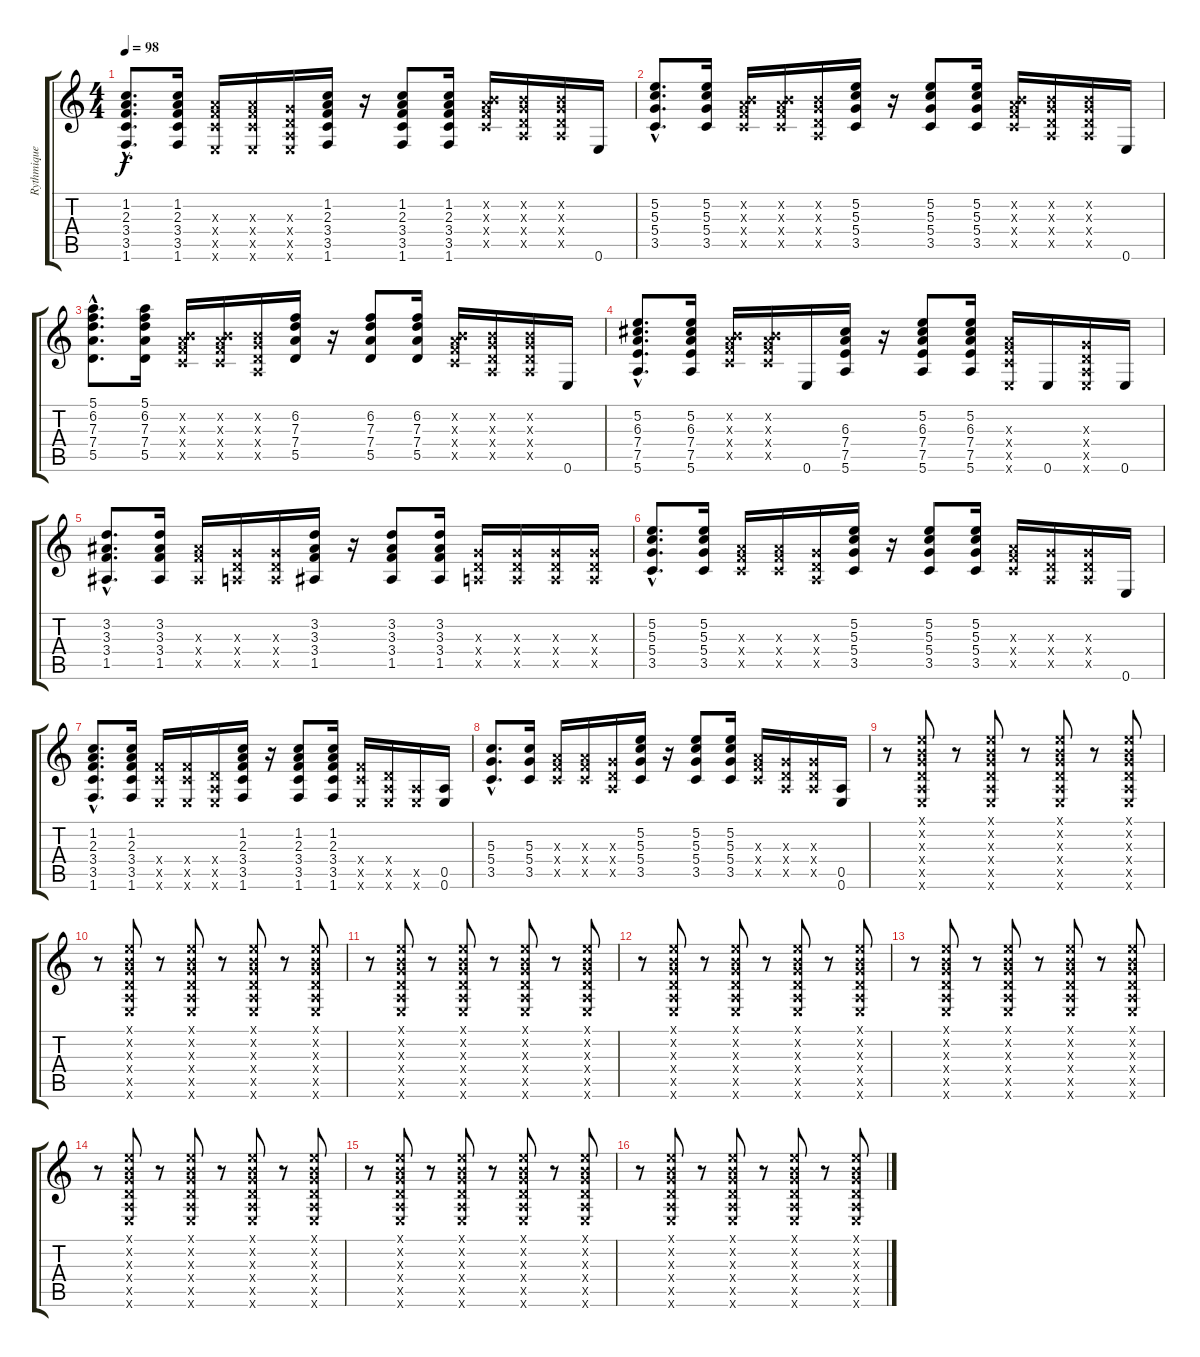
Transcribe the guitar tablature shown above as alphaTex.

\track ("Rythmique" "Rythmique") {instrument acousticguitarnylon}
\staff {score tabs}
\tuning (E4 B3 G3 D3 A2 E2) {hide}
\ts (4 4)
\tempo 98
\clef g2
\ks c
(1.2{hac} 2.3{hac} 3.4{hac} 3.5{hac} 1.6{hac}).8{d dy f} (1.2 2.3 3.4 3.5 1.6).16 (2.3{x} 3.4{x} 3.5{x} 0.6{x}).16 (2.3{x} 3.4{x} 3.5{x} 0.6{x}).16 (0.3{x} 0.4{x} 0.5{x} 0.6{x}).16 (1.2 2.3 3.4 3.5 1.6).16 r.16 (1.2 2.3 3.4 3.5 1.6).8 (1.2 2.3 3.4 3.5 1.6).16 (0.2{x} 2.3{x} 3.4{x} 3.5{x}).16 (0.2{x} 0.3{x} 0.4{x} 0.5{x}).16 (0.2{x} 0.3{x} 0.4{x} 0.5{x}).16 0.6.16 |
(5.2{hac} 5.3{hac} 5.4{hac} 3.5{hac}).8{d} (5.2 5.3 5.4 3.5).16 (0.2{x} 2.3{x} 3.4{x} 3.5{x}).16 (0.2{x} 2.3{x} 3.4{x} 3.5{x}).16 (0.2{x} 0.3{x} 0.4{x} 0.5{x}).16 (5.2 5.3 5.4 3.5).16 r.16 (5.2 5.3 5.4 3.5).8 (5.2 5.3 5.4 3.5).16 (0.2{x} 2.3{x} 3.4{x} 3.5{x}).16 (0.2{x} 0.3{x} 0.4{x} 0.5{x}).16 (0.2{x} 0.3{x} 0.4{x} 0.5{x}).16 0.6.16 |
(5.1{hac} 6.2{hac} 7.3{hac} 7.4{hac} 5.5{hac}).8{d} (5.1 6.2 7.3 7.4 5.5).16 (0.2{x} 2.3{x} 3.4{x} 3.5{x}).16 (0.2{x} 2.3{x} 3.4{x} 3.5{x}).16 (0.2{x} 0.3{x} 0.4{x} 0.5{x}).16 (6.2 7.3 7.4 5.5).16 r.16 (6.2 7.3 7.4 5.5).8 (6.2 7.3 7.4 5.5).16 (0.2{x} 2.3{x} 3.4{x} 3.5{x}).16 (0.2{x} 0.3{x} 0.4{x} 0.5{x}).16 (0.2{x} 0.3{x} 0.4{x} 0.5{x}).16 0.6.16 |
(5.2{hac} 6.3{hac} 7.4{hac} 7.5{hac} 5.6{hac}).8{d} (5.2 6.3 7.4 7.5 5.6).16 (0.2{x} 2.3{x} 3.4{x} 3.5{x}).16 (0.2{x} 2.3{x} 3.4{x} 3.5{x}).16 0.6.16 (6.3 7.4 7.5 5.6).16 r.16 (5.2 6.3 7.4 7.5 5.6).8 (5.2 6.3 7.4 7.5 5.6).16 (2.3{x} 3.4{x} 3.5{x} 0.6{x}).16 0.6.16 (0.3{x} 0.4{x} 0.5{x} 0.6{x}).16 0.6.16 |
(3.2{hac} 3.3{hac} 3.4{hac} 1.5{hac}).8{d} (3.2 3.3 3.4 1.5).16 (3.3{x} 3.4{x} 1.5{x}).16 (0.3{x} 0.4{x} 0.5{x}).16 (0.3{x} 0.4{x} 0.5{x}).16 (3.2 3.3 3.4 1.5).16 r.16 (3.2 3.3 3.4 1.5).8 (3.2 3.3 3.4 1.5).16 (0.3{x} 0.4{x} 0.5{x}).16 (0.3{x} 0.4{x} 0.5{x}).16 (0.3{x} 0.4{x} 0.5{x}).16 (0.3{x} 0.4{x} 0.5{x}).16 |
(5.2{hac} 5.3{hac} 5.4{hac} 3.5{hac}).8{d} (5.2 5.3 5.4 3.5).16 (2.3{x} 3.4{x} 3.5{x}).16 (2.3{x} 3.4{x} 3.5{x}).16 (0.3{x} 0.4{x} 0.5{x}).16 (5.2 5.3 5.4 3.5).16 r.16 (5.2 5.3 5.4 3.5).8 (5.2 5.3 5.4 3.5).16 (2.3{x} 3.4{x} 3.5{x}).16 (0.3{x} 0.4{x} 0.5{x}).16 (0.3{x} 0.4{x} 0.5{x}).16 0.6.16 |
(1.2{hac} 2.3{hac} 3.4{hac} 3.5{hac} 1.6{hac}).8{d} (1.2 2.3 3.4 3.5 1.6).16 (3.4{x} 3.5{x} 0.6{x}).16 (3.4{x} 3.5{x} 0.6{x}).16 (0.4{x} 0.5{x} 0.6{x}).16 (1.2 2.3 3.4 3.5 1.6).16 r.16 (1.2 2.3 3.4 3.5 1.6).8 (1.2 2.3 3.4 3.5 1.6).16 (3.4{x} 3.5{x} 0.6{x}).16 (0.4{x} 0.5{x} 0.6{x}).16 (0.5{x} 0.6{x}).16 (0.5 0.6).16 |
(5.3{hac} 5.4{hac} 3.5{hac}).8{d} (5.3 5.4 3.5).16 (2.3{x} 3.4{x} 3.5{x}).16 (2.3{x} 3.4{x} 3.5{x}).16 (0.3{x} 0.4{x} 0.5{x}).16 (5.2 5.3 5.4 3.5).16 r.16 (5.2 5.3 5.4 3.5).8 (5.2 5.3 5.4 3.5).16 (2.3{x} 3.4{x} 3.5{x}).16 (0.3{x} 0.4{x} 0.5{x}).16 (0.3{x} 0.4{x} 0.5{x}).16 (0.5 0.6).16 |
r.8 (0.1{x} 0.2{x} 0.3{x} 0.4{x} 0.5{x} 0.6{x}).8 r.8 (0.1{x} 0.2{x} 0.3{x} 0.4{x} 0.5{x} 0.6{x}).8 r.8 (0.1{x} 0.2{x} 0.3{x} 0.4{x} 0.5{x} 0.6{x}).8 r.8 (0.1{x} 0.2{x} 0.3{x} 0.4{x} 0.5{x} 0.6{x}).8 |
r.8 (0.1{x} 0.2{x} 0.3{x} 0.4{x} 0.5{x} 0.6{x}).8 r.8 (0.1{x} 0.2{x} 0.3{x} 0.4{x} 0.5{x} 0.6{x}).8 r.8 (0.1{x} 0.2{x} 0.3{x} 0.4{x} 0.5{x} 0.6{x}).8 r.8 (0.1{x} 0.2{x} 0.3{x} 0.4{x} 0.5{x} 0.6{x}).8 |
r.8 (0.1{x} 0.2{x} 0.3{x} 0.4{x} 0.5{x} 0.6{x}).8 r.8 (0.1{x} 0.2{x} 0.3{x} 0.4{x} 0.5{x} 0.6{x}).8 r.8 (0.1{x} 0.2{x} 0.3{x} 0.4{x} 0.5{x} 0.6{x}).8 r.8 (0.1{x} 0.2{x} 0.3{x} 0.4{x} 0.5{x} 0.6{x}).8 |
r.8 (0.1{x} 0.2{x} 0.3{x} 0.4{x} 0.5{x} 0.6{x}).8 r.8 (0.1{x} 0.2{x} 0.3{x} 0.4{x} 0.5{x} 0.6{x}).8 r.8 (0.1{x} 0.2{x} 0.3{x} 0.4{x} 0.5{x} 0.6{x}).8 r.8 (0.1{x} 0.2{x} 0.3{x} 0.4{x} 0.5{x} 0.6{x}).8 |
r.8 (0.1{x} 0.2{x} 0.3{x} 0.4{x} 0.5{x} 0.6{x}).8 r.8 (0.1{x} 0.2{x} 0.3{x} 0.4{x} 0.5{x} 0.6{x}).8 r.8 (0.1{x} 0.2{x} 0.3{x} 0.4{x} 0.5{x} 0.6{x}).8 r.8 (0.1{x} 0.2{x} 0.3{x} 0.4{x} 0.5{x} 0.6{x}).8 |
r.8 (0.1{x} 0.2{x} 0.3{x} 0.4{x} 0.5{x} 0.6{x}).8 r.8 (0.1{x} 0.2{x} 0.3{x} 0.4{x} 0.5{x} 0.6{x}).8 r.8 (0.1{x} 0.2{x} 0.3{x} 0.4{x} 0.5{x} 0.6{x}).8 r.8 (0.1{x} 0.2{x} 0.3{x} 0.4{x} 0.5{x} 0.6{x}).8 |
r.8 (0.1{x} 0.2{x} 0.3{x} 0.4{x} 0.5{x} 0.6{x}).8 r.8 (0.1{x} 0.2{x} 0.3{x} 0.4{x} 0.5{x} 0.6{x}).8 r.8 (0.1{x} 0.2{x} 0.3{x} 0.4{x} 0.5{x} 0.6{x}).8 r.8 (0.1{x} 0.2{x} 0.3{x} 0.4{x} 0.5{x} 0.6{x}).8 |
r.8 (0.1{x} 0.2{x} 0.3{x} 0.4{x} 0.5{x} 0.6{x}).8 r.8 (0.1{x} 0.2{x} 0.3{x} 0.4{x} 0.5{x} 0.6{x}).8 r.8 (0.1{x} 0.2{x} 0.3{x} 0.4{x} 0.5{x} 0.6{x}).8 r.8 (0.1{x} 0.2{x} 0.3{x} 0.4{x} 0.5{x} 0.6{x}).8
